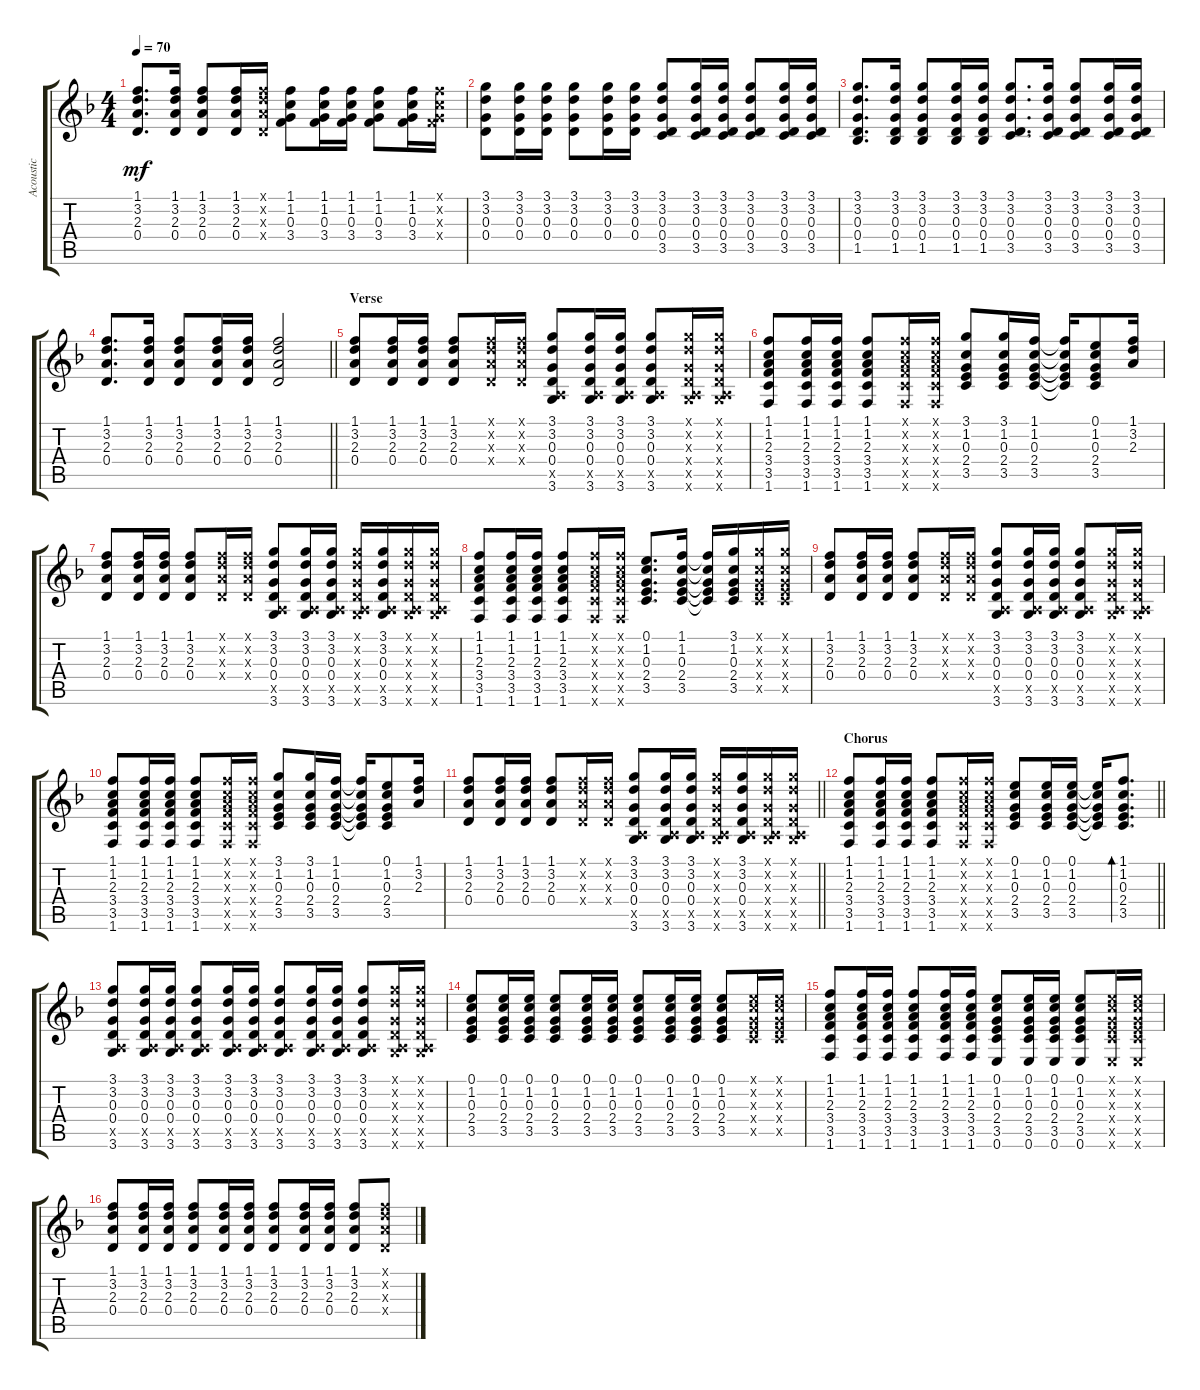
\track ("Acoustic" "Acoustic") {instrument acousticguitarsteel}
\staff {score tabs}
\tuning (E4 B3 G3 D3 A2 E2) {hide}
\ts (4 4)
\tempo 70
\clef g2
\ks f
(1.1 3.2 2.3 0.4).8{d dy mf} (1.1 3.2 2.3 0.4).16 (1.1 3.2 2.3 0.4).8 (1.1 3.2 2.3 0.4).16 (1.1{x} 3.2{x} 2.3{x} 0.4{x}).16 (1.1 1.2 0.3 3.4).8 (1.1 1.2 0.3 3.4).16 (1.1 1.2 0.3 3.4).16 (1.1 1.2 0.3 3.4).8 (1.1 1.2 0.3 3.4).16 (1.1{x} 1.2{x} 0.3{x} 3.4{x}).16 |
(3.1 3.2 0.3 0.4).8 (3.1 3.2 0.3 0.4).16 (3.1 3.2 0.3 0.4).16 (3.1 3.2 0.3 0.4).8 (3.1 3.2 0.3 0.4).16 (3.1 3.2 0.3 0.4).16 (3.1 3.2 0.3 0.4 3.5).8 (3.1 3.2 0.3 0.4 3.5).16 (3.1 3.2 0.3 0.4 3.5).16 (3.1 3.2 0.3 0.4 3.5).8 (3.1 3.2 0.3 0.4 3.5).16 (3.1 3.2 0.3 0.4 3.5).16 |
(3.1 3.2 0.3 0.4 1.5).8{d} (3.1 3.2 0.3 0.4 1.5).16 (3.1 3.2 0.3 0.4 1.5).8 (3.1 3.2 0.3 0.4 1.5).16 (3.1 3.2 0.3 0.4 1.5).16 (3.1 3.2 0.3 0.4 3.5).8{d} (3.1 3.2 0.3 0.4 3.5).16 (3.1 3.2 0.3 0.4 3.5).8 (3.1 3.2 0.3 0.4 3.5).16 (3.1 3.2 0.3 0.4 3.5).16 |
\barLineRight lightlight
(1.1 3.2 2.3 0.4).8{d} (1.1 3.2 2.3 0.4).16 (1.1 3.2 2.3 0.4).8 (1.1 3.2 2.3 0.4).16 (1.1 3.2 2.3 0.4).16 (1.1 3.2 2.3 0.4).2 |
\section ("" "Verse")
(1.1 3.2 2.3 0.4).8 (1.1 3.2 2.3 0.4).16 (1.1 3.2 2.3 0.4).16 (1.1 3.2 2.3 0.4).8 (1.1{x} 3.2{x} 2.3{x} 0.4{x}).16 (1.1{x} 3.2{x} 2.3{x} 0.4{x}).16 (3.1 3.2 0.3 0.4 0.5{x} 3.6).8 (3.1 3.2 0.3 0.4 0.5{x} 3.6).16 (3.1 3.2 0.3 0.4 0.5{x} 3.6).16 (3.1 3.2 0.3 0.4 0.5{x} 3.6).8 (3.1{x} 3.2{x} 0.3{x} 0.4{x} 0.5{x} 3.6{x}).16 (3.1{x} 3.2{x} 0.3{x} 0.4{x} 0.5{x} 3.6{x}).16 |
(1.1 1.2 2.3 3.4 3.5 1.6).8 (1.1 1.2 2.3 3.4 3.5 1.6).16 (1.1 1.2 2.3 3.4 3.5 1.6).16 (1.1 1.2 2.3 3.4 3.5 1.6).8 (1.1{x} 1.2{x} 2.3{x} 3.4{x} 3.5{x} 1.6{x}).16 (1.1{x} 1.2{x} 2.3{x} 3.4{x} 3.5{x} 1.6{x}).16 (3.1 1.2 0.3 2.4 3.5).8 (3.1 1.2 0.3 2.4 3.5).16 (1.1 1.2 0.3 2.4 3.5).16 (1.1{t} 1.2{t} 0.3{t} 2.4{t} 3.5{t}).16 (0.1 1.2 0.3 2.4 3.5).8 (1.1 3.2 2.3).16 |
(1.1 3.2 2.3 0.4).8 (1.1 3.2 2.3 0.4).16 (1.1 3.2 2.3 0.4).16 (1.1 3.2 2.3 0.4).8 (1.1{x} 3.2{x} 2.3{x} 0.4{x}).16 (1.1{x} 3.2{x} 2.3{x} 0.4{x}).16 (3.1 3.2 0.3 0.4 0.5{x} 3.6).8 (3.1 3.2 0.3 0.4 0.5{x} 3.6).16 (3.1 3.2 0.3 0.4 0.5{x} 3.6).16 (3.1{x} 3.2{x} 0.3{x} 0.4{x} 0.5{x} 3.6{x}).16 (3.1 3.2 0.3 0.4 0.5{x} 3.6).16 (3.1{x} 3.2{x} 0.3{x} 0.4{x} 0.5{x} 3.6{x}).16 (3.1{x} 3.2{x} 0.3{x} 0.4{x} 0.5{x} 3.6{x}).16 |
(1.1 1.2 2.3 3.4 3.5 1.6).8 (1.1 1.2 2.3 3.4 3.5 1.6).16 (1.1 1.2 2.3 3.4 3.5 1.6).16 (1.1 1.2 2.3 3.4 3.5 1.6).8 (1.1{x} 1.2{x} 2.3{x} 3.4{x} 3.5{x} 1.6{x}).16 (1.1{x} 1.2{x} 2.3{x} 3.4{x} 3.5{x} 1.6{x}).16 (0.1 1.2 0.3 2.4 3.5).8{d} (1.1 1.2 0.3 2.4 3.5).16 (1.1{t} 1.2{t} 0.3{t} 2.4{t} 3.5{t}).16 (3.1 1.2 0.3 2.4 3.5).16 (3.1{x} 1.2{x} 0.3{x} 2.4{x} 3.5{x}).16 (3.1{x} 1.2{x} 0.3{x} 2.4{x} 3.5{x}).16 |
(1.1 3.2 2.3 0.4).8 (1.1 3.2 2.3 0.4).16 (1.1 3.2 2.3 0.4).16 (1.1 3.2 2.3 0.4).8 (1.1{x} 3.2{x} 2.3{x} 0.4{x}).16 (1.1{x} 3.2{x} 2.3{x} 0.4{x}).16 (3.1 3.2 0.3 0.4 0.5{x} 3.6).8 (3.1 3.2 0.3 0.4 0.5{x} 3.6).16 (3.1 3.2 0.3 0.4 0.5{x} 3.6).16 (3.1 3.2 0.3 0.4 0.5{x} 3.6).8 (3.1{x} 3.2{x} 0.3{x} 0.4{x} 0.5{x} 3.6{x}).16 (3.1{x} 3.2{x} 0.3{x} 0.4{x} 0.5{x} 3.6{x}).16 |
(1.1 1.2 2.3 3.4 3.5 1.6).8 (1.1 1.2 2.3 3.4 3.5 1.6).16 (1.1 1.2 2.3 3.4 3.5 1.6).16 (1.1 1.2 2.3 3.4 3.5 1.6).8 (1.1{x} 1.2{x} 2.3{x} 3.4{x} 3.5{x} 1.6{x}).16 (1.1{x} 1.2{x} 2.3{x} 3.4{x} 3.5{x} 1.6{x}).16 (3.1 1.2 0.3 2.4 3.5).8 (3.1 1.2 0.3 2.4 3.5).16 (1.1 1.2 0.3 2.4 3.5).16 (1.1{t} 1.2{t} 0.3{t} 2.4{t} 3.5{t}).16 (0.1 1.2 0.3 2.4 3.5).8 (1.1 3.2 2.3).16 |
\barLineRight lightlight
(1.1 3.2 2.3 0.4).8 (1.1 3.2 2.3 0.4).16 (1.1 3.2 2.3 0.4).16 (1.1 3.2 2.3 0.4).8 (1.1{x} 3.2{x} 2.3{x} 0.4{x}).16 (1.1{x} 3.2{x} 2.3{x} 0.4{x}).16 (3.1 3.2 0.3 0.4 0.5{x} 3.6).8 (3.1 3.2 0.3 0.4 0.5{x} 3.6).16 (3.1 3.2 0.3 0.4 0.5{x} 3.6).16 (3.1{x} 3.2{x} 0.3{x} 0.4{x} 0.5{x} 3.6{x}).16 (3.1 3.2 0.3 0.4 0.5{x} 3.6).16 (3.1{x} 3.2{x} 0.3{x} 0.4{x} 0.5{x} 3.6{x}).16 (3.1{x} 3.2{x} 0.3{x} 0.4{x} 0.5{x} 3.6{x}).16 |
\section ("" "Chorus")
\barLineRight lightlight
(1.1 1.2 2.3 3.4 3.5 1.6).8 (1.1 1.2 2.3 3.4 3.5 1.6).16 (1.1 1.2 2.3 3.4 3.5 1.6).16 (1.1 1.2 2.3 3.4 3.5 1.6).8 (1.1{x} 1.2{x} 2.3{x} 3.4{x} 3.5{x} 1.6{x}).16 (1.1{x} 1.2{x} 2.3{x} 3.4{x} 3.5{x} 1.6{x}).16 (0.1 1.2 0.3 2.4 3.5).8 (0.1 1.2 0.3 2.4 3.5).16 (0.1 1.2 0.3 2.4 3.5).16 (0.1{t} 1.2{t} 0.3{t} 2.4{t} 3.5{t}).16 (1.1 1.2 0.3 2.4 3.5).8{d bd 240} |
(3.1 3.2 0.3 0.4 0.5{x} 3.6).8 (3.1 3.2 0.3 0.4 0.5{x} 3.6).16 (3.1 3.2 0.3 0.4 0.5{x} 3.6).16 (3.1 3.2 0.3 0.4 0.5{x} 3.6).8 (3.1 3.2 0.3 0.4 0.5{x} 3.6).16 (3.1 3.2 0.3 0.4 0.5{x} 3.6).16 (3.1 3.2 0.3 0.4 0.5{x} 3.6).8 (3.1 3.2 0.3 0.4 0.5{x} 3.6).16 (3.1 3.2 0.3 0.4 0.5{x} 3.6).16 (3.1 3.2 0.3 0.4 0.5{x} 3.6).8 (3.1{x} 3.2{x} 0.3{x} 0.4{x} 0.5{x} 3.6{x}).16 (3.1{x} 3.2{x} 0.3{x} 0.4{x} 0.5{x} 3.6{x}).16 |
(0.1 1.2 0.3 2.4 3.5).8 (0.1 1.2 0.3 2.4 3.5).16 (0.1 1.2 0.3 2.4 3.5).16 (0.1 1.2 0.3 2.4 3.5).8 (0.1 1.2 0.3 2.4 3.5).16 (0.1 1.2 0.3 2.4 3.5).16 (0.1 1.2 0.3 2.4 3.5).8 (0.1 1.2 0.3 2.4 3.5).16 (0.1 1.2 0.3 2.4 3.5).16 (0.1 1.2 0.3 2.4 3.5).8 (0.1{x} 1.2{x} 0.3{x} 2.4{x} 3.5{x}).16 (0.1{x} 1.2{x} 0.3{x} 2.4{x} 3.5{x}).16 |
(1.1 1.2 2.3 3.4 3.5 1.6).8 (1.1 1.2 2.3 3.4 3.5 1.6).16 (1.1 1.2 2.3 3.4 3.5 1.6).16 (1.1 1.2 2.3 3.4 3.5 1.6).8 (1.1 1.2 2.3 3.4 3.5 1.6).16 (1.1 1.2 2.3 3.4 3.5 1.6).16 (0.1 1.2 0.3 2.4 3.5 0.6).8 (0.1 1.2 0.3 2.4 3.5 0.6).16 (0.1 1.2 0.3 2.4 3.5 0.6).16 (0.1 1.2 0.3 2.4 3.5 0.6).8 (0.1{x} 1.2{x} 0.3{x} 2.4{x} 3.5{x} 0.6{x}).16 (0.1{x} 1.2{x} 0.3{x} 2.4{x} 3.5{x} 0.6{x}).16 |
(1.1 3.2 2.3 0.4).8 (1.1 3.2 2.3 0.4).16 (1.1 3.2 2.3 0.4).16 (1.1 3.2 2.3 0.4).8 (1.1 3.2 2.3 0.4).16 (1.1 3.2 2.3 0.4).16 (1.1 3.2 2.3 0.4).8 (1.1 3.2 2.3 0.4).16 (1.1 3.2 2.3 0.4).16 (1.1 3.2 2.3 0.4).8 (1.1{x} 3.2{x} 2.3{x} 0.4{x}).8
